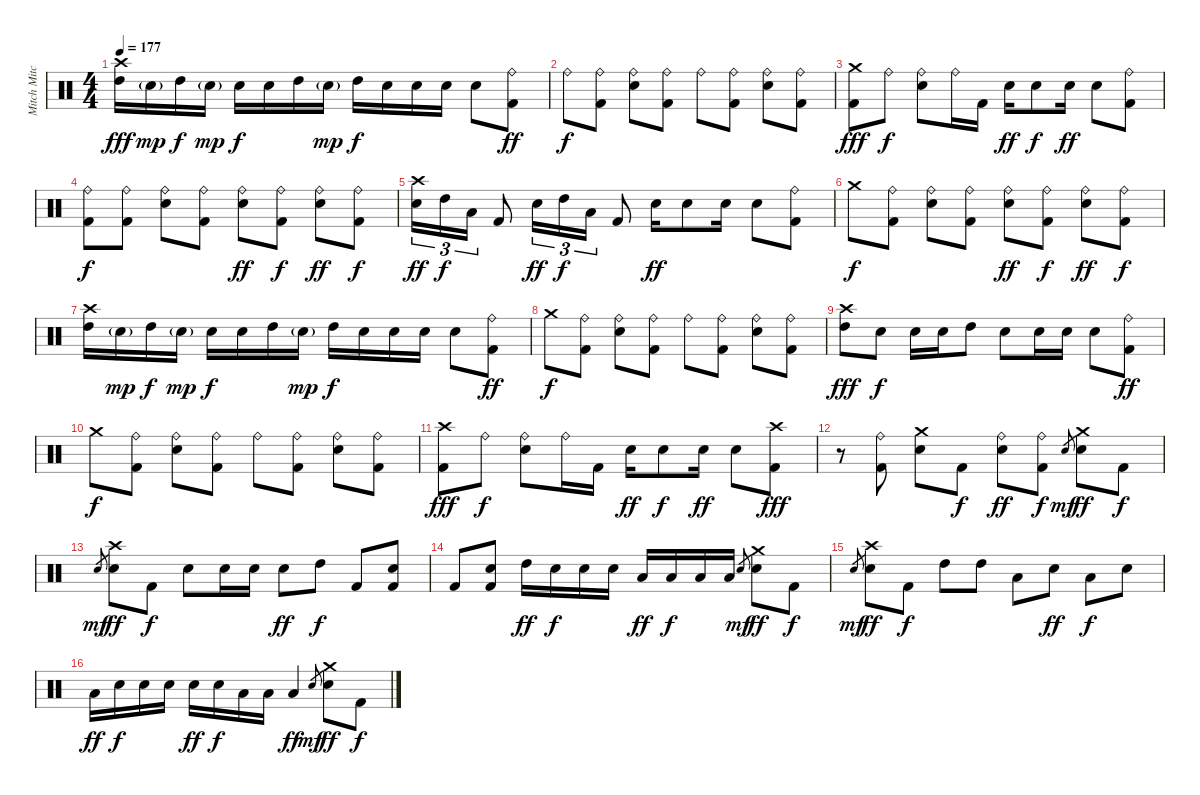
\track ("Mitch Mitchell - Drums" "Mitch Mitc") {instrument percussion}
\staff {score}
\articulation defaults
\ts (4 4)
\tempo 177
\clef neutral
\ks c
("Crash high (hit)" "High Tom (hit)").16{dy fff} "Electric Snare (hit)"{g}.16{dy mp} "High Tom (hit)".16{dy f} "Electric Snare (hit)"{g}.16{dy mp} "Electric Snare (hit)".16{dy f} "Electric Snare (hit)".16 "High Tom (hit)".16 "Electric Snare (hit)"{g}.16{dy mp} "High Tom (hit)".16{dy f} "Electric Snare (hit)".16 "Electric Snare (hit)".16 "Electric Snare (hit)".16 "Electric Snare (hit)".8 ("Ride (bell)" "Kick (hit) 2").8{dy ff} |
"Ride (bell)".8{dy f} ("Ride (bell)" "Kick (hit) 2").8 ("Ride (bell)" "Electric Snare (hit)").8 ("Ride (bell)" "Kick (hit) 2").8 "Ride (bell)".8 ("Ride (bell)" "Kick (hit) 2").8 ("Ride (bell)" "Electric Snare (hit)").8 ("Ride (bell)" "Kick (hit) 2").8 |
("Crash medium (hit)" "Kick (hit) 2").8{dy fff} "Ride (bell)".8{dy f} ("Ride (bell)" "Electric Snare (hit)").8 "Ride (bell)".16 "Kick (hit) 2".16 "Electric Snare (hit)".16{dy ff} "Electric Snare (hit)".8{dy f} "Electric Snare (hit)".16{dy ff} "Electric Snare (hit)".8 ("Ride (bell)" "Kick (hit) 2").8 |
("Ride (bell)" "Kick (hit) 2").8{dy f} ("Ride (bell)" "Kick (hit) 2").8 ("Ride (bell)" "Electric Snare (hit)").8 ("Ride (bell)" "Kick (hit) 2").8 ("Ride (bell)" "Electric Snare (hit)").8{dy ff} ("Ride (bell)" "Kick (hit) 2").8{dy f} ("Ride (bell)" "Electric Snare (hit)").8{dy ff} ("Ride (bell)" "Kick (hit) 2").8{dy f} |
("Crash high (hit)" "Electric Snare (hit)").16{tu (3 2) dy ff} "High Tom (hit)".16{tu (3 2) dy f} "Low Tom (hit)".16{tu (3 2)} "Kick (hit) 2".8 "Electric Snare (hit)".16{tu (3 2) dy ff} "High Tom (hit)".16{tu (3 2) dy f} "Low Tom (hit)".16{tu (3 2)} "Kick (hit) 2".8 "Electric Snare (hit)".16{dy ff} "Electric Snare (hit)".8 "Electric Snare (hit)".16 "Electric Snare (hit)".8 ("Ride (bell)" "Kick (hit) 2").8 |
"Crash medium (hit)".8{dy f} ("Ride (bell)" "Kick (hit) 2").8 ("Ride (bell)" "Electric Snare (hit)").8 ("Ride (bell)" "Kick (hit) 2").8 ("Ride (bell)" "Electric Snare (hit)").8{dy ff} ("Ride (bell)" "Kick (hit) 2").8{dy f} ("Ride (bell)" "Electric Snare (hit)").8{dy ff} ("Ride (bell)" "Kick (hit) 2").8{dy f} |
("Crash high (hit)" "High Tom (hit)").16 "Electric Snare (hit)"{g}.16{dy mp} "High Tom (hit)".16{dy f} "Electric Snare (hit)"{g}.16{dy mp} "Electric Snare (hit)".16{dy f} "Electric Snare (hit)".16 "High Tom (hit)".16 "Electric Snare (hit)"{g}.16{dy mp} "High Tom (hit)".16{dy f} "Electric Snare (hit)".16 "Electric Snare (hit)".16 "Electric Snare (hit)".16 "Electric Snare (hit)".8 ("Ride (bell)" "Kick (hit) 2").8{dy ff} |
"Crash medium (hit)".8{dy f} ("Ride (bell)" "Kick (hit) 2").8 ("Ride (bell)" "Electric Snare (hit)").8 ("Ride (bell)" "Kick (hit) 2").8 "Ride (bell)".8 ("Ride (bell)" "Kick (hit) 2").8 ("Ride (bell)" "Electric Snare (hit)").8 ("Ride (bell)" "Kick (hit) 2").8 |
("Crash high (hit)" "High Tom (hit)").8{dy fff} "Electric Snare (hit)".8{dy f} "Electric Snare (hit)".16 "Electric Snare (hit)".16 "High Tom (hit)".8 "Electric Snare (hit)".8 "Electric Snare (hit)".16 "Electric Snare (hit)".16 "Electric Snare (hit)".8 ("Ride (bell)" "Kick (hit) 2").8{dy ff} |
"Crash medium (hit)".8{dy f} ("Ride (bell)" "Kick (hit) 2").8 ("Ride (bell)" "Electric Snare (hit)").8 ("Ride (bell)" "Kick (hit) 2").8 "Ride (bell)".8 ("Ride (bell)" "Kick (hit) 2").8 ("Ride (bell)" "Electric Snare (hit)").8 ("Ride (bell)" "Kick (hit) 2").8 |
("Crash high (hit)" "Kick (hit) 2").8{dy fff} "Ride (bell)".8{dy f} ("Ride (bell)" "Electric Snare (hit)").8 "Ride (bell)".16 "Kick (hit) 2".16 "Electric Snare (hit)".16{dy ff} "Electric Snare (hit)".8{dy f} "Electric Snare (hit)".16{dy ff} "Electric Snare (hit)".8 ("Crash high (hit)" "Kick (hit) 2").8{dy fff} |
r.8 ("Ride (bell)" "Kick (hit) 2").8 ("Crash medium (hit)" "Electric Snare (hit)").8 "Kick (hit) 2".8{dy f} ("Ride (bell)" "Electric Snare (hit)").8{dy ff} ("Ride (bell)" "Kick (hit) 2").8{dy f} "Electric Snare (hit)".8{gr dy mf} ("Crash medium (hit)" "Electric Snare (hit)").8{dy ff} "Kick (hit) 2".8{dy f} |
"Electric Snare (hit)".8{gr dy mf} ("Crash high (hit)" "Electric Snare (hit)").8{dy ff} "Kick (hit) 2".8{dy f} "Electric Snare (hit)".8 "Electric Snare (hit)".16 "Electric Snare (hit)".16 "Electric Snare (hit)".8{dy ff} "High Tom (hit)".8{dy f} "Kick (hit) 2".8 ("Electric Snare (hit)" "Kick (hit) 2").8 |
"Kick (hit) 2".8 ("Electric Snare (hit)" "Kick (hit) 2").8 "High Tom (hit)".16{dy ff} "Electric Snare (hit)".16{dy f} "Electric Snare (hit)".16 "Electric Snare (hit)".16 "Low Tom (hit)".16{dy ff} "Low Tom (hit)".16{dy f} "Low Tom (hit)".16 "Low Tom (hit)".16 "Electric Snare (hit)".8{gr dy mf} ("Crash medium (hit)" "Electric Snare (hit)").8{dy ff} "Kick (hit) 2".8{dy f} |
"Electric Snare (hit)".8{gr dy mf} ("Crash high (hit)" "Electric Snare (hit)").8{dy ff} "Kick (hit) 2".8{dy f} "High Tom (hit)".8 "High Tom (hit)".8 "Low Tom (hit)".8 "Electric Snare (hit)".8{dy ff} "Low Tom (hit)".8{dy f} "Electric Snare (hit)".8 |
"Low Tom (hit)".16{dy ff} "Electric Snare (hit)".16{dy f} "Electric Snare (hit)".16 "Electric Snare (hit)".16 "Electric Snare (hit)".16{dy ff} "Electric Snare (hit)".16{dy f} "Low Tom (hit)".16 "Low Tom (hit)".16 "Low Tom (hit)".4{dy ff} "Electric Snare (hit)".8{gr dy mf} ("Crash medium (hit)" "Electric Snare (hit)").8{dy ff} "Kick (hit) 2".8{dy f}
